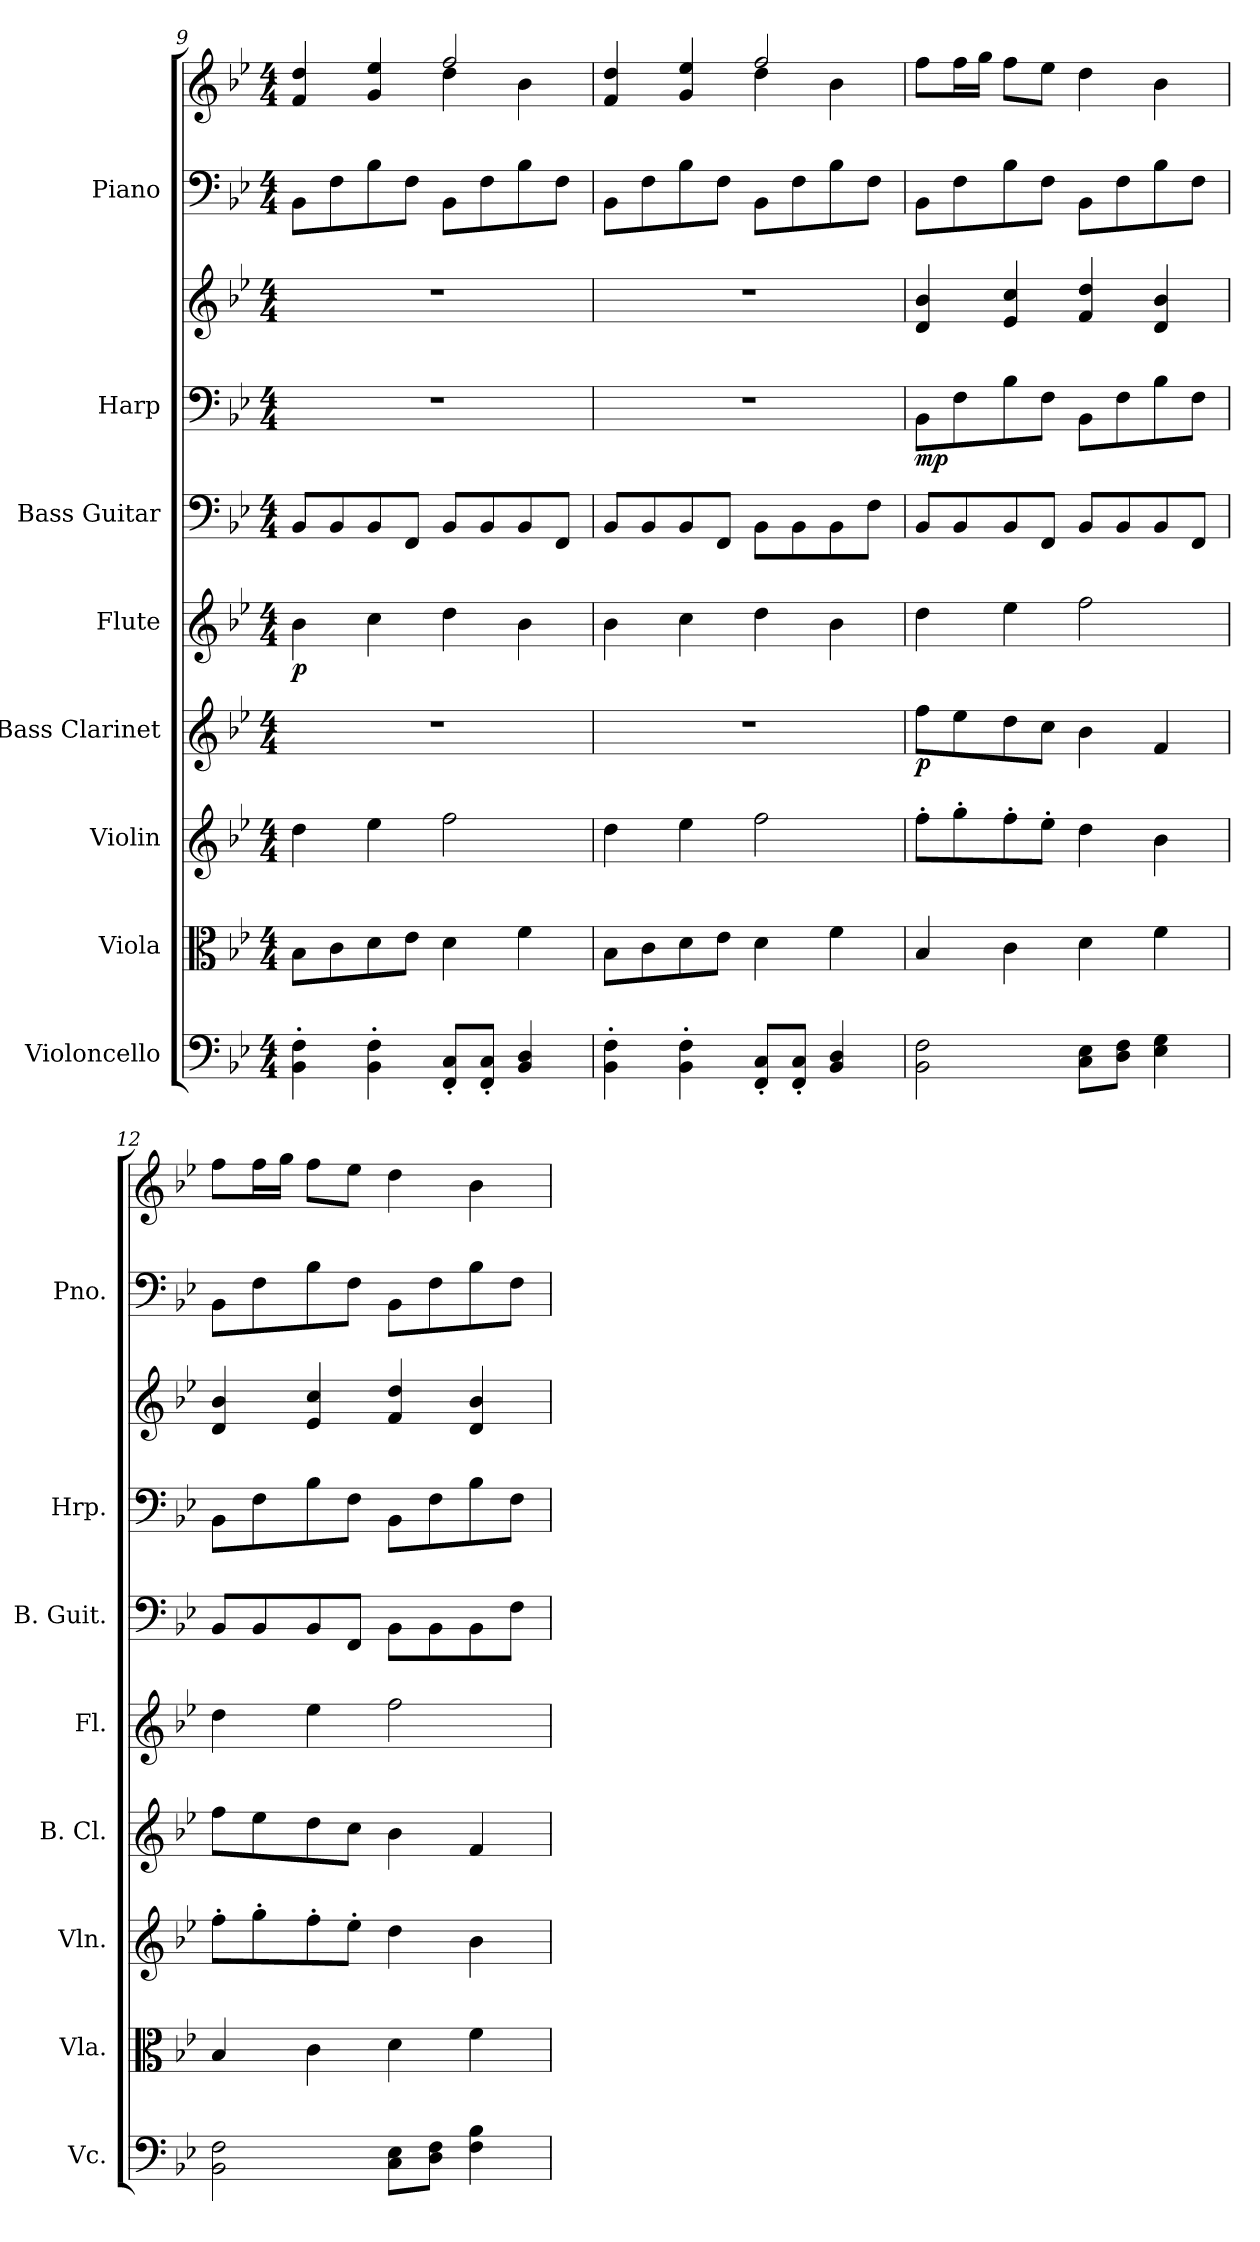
**kern	**kern	**kern	**kern	**dynam	**kern	**dynam	**kern	**kern	**kern	**dynam	**kern	**kern
*part8	*part7	*part6	*part5	*part5	*part4	*part4	*part3	*part2	*part2	*part2	*part1	*part1
*staff10	*staff9	*staff8	*staff7	*staff7	*staff6	*staff6	*staff5	*staff4	*staff3	*staff3/4	*staff2	*staff1
*I"Violoncello	*I"Viola	*I"Violin	*I"Bass Clarinet	*	*I"Flute	*	*I"Bass Guitar	*I"Harp	*	*	*I"Piano	*
*I'Vc.	*I'Vla.	*I'Vln.	*I'B. Cl.	*	*I'Fl.	*	*I'B. Guit.	*I'Hrp.	*	*	*I'Pno.	*
!!LO:PB:g=z
*clefF4	*clefC3	*clefG2	*clefG2	*	*clefG2	*	*clefF4	*clefF4	*clefG2	*	*clefF4	*clefG2
*	*	*	*ITrd8c14	*	*	*	*ITrd7c12	*	*	*	*	*
*k[b-e-]	*k[b-e-]	*k[b-e-]	*k[b-e-]	*	*k[b-e-]	*	*k[b-e-]	*k[b-e-]	*k[b-e-]	*	*k[b-e-]	*k[b-e-]
*M4/4	*M4/4	*M4/4	*M4/4	*	*M4/4	*	*M4/4	*M4/4	*M4/4	*	*M4/4	*M4/4
=9	=9	=9	=9	=9	=9	=9	=9	=9	=9	=9	=9	=9
*	*	*	*	*	*	*	*	*	*	*	*	*^
!	!	!	!	!	!	!LO:DY:b	!	!	!	!	!	!	!
4BB-i\' 4Fj\'	8B-i\L	4ddZ\	1r	.	4b-i\	p	8BBB-i/L	1r	1r	.	8BB-i\L	4fj/ 4ddZ/	2ryy
.	8cV\	.	.	.	.	.	8BBB-i/	.	.	.	8Fj\	.	.
4BB-i\' 4Fj\'	8dZ\	4ee-N\	.	.	4ccV\	.	8BBB-i/	.	.	.	8B-i\	4gl/ 4ee-N/	.
.	8e-N\J	.	.	.	.	.	8FFFj/J	.	.	.	8Fj\J	.	.
8FFj/' 8CV/'L	4dZ\	2ffj\	.	.	4ddZ\	.	8BBB-i/L	.	.	.	8BB-i\L	2ffj/	4ddZ\
8FFj/' 8CV/'J	.	.	.	.	.	.	8BBB-i/	.	.	.	8Fj\	.	.
4BB-i/ 4DZ/	4fj\	.	.	.	4b-i\	.	8BBB-i/	.	.	.	8B-i\	.	4b-i\
.	.	.	.	.	.	.	8FFFj/J	.	.	.	8Fj\J	.	.
=10	=10	=10	=10	=10	=10	=10	=10	=10	=10	=10	=10	=10	=10
4BB-i\' 4Fj\'	8B-i\L	4ddZ\	1r	.	4b-i\	.	8BBB-i/L	1r	1r	.	8BB-i\L	4fj/ 4ddZ/	2ryy
.	8cV\	.	.	.	.	.	8BBB-i/	.	.	.	8Fj\	.	.
4BB-i\' 4Fj\'	8dZ\	4ee-N\	.	.	4ccV\	.	8BBB-i/	.	.	.	8B-i\	4gl/ 4ee-N/	.
.	8e-N\J	.	.	.	.	.	8FFFj/J	.	.	.	8Fj\J	.	.
8FFj/' 8CV/'L	4dZ\	2ffj\	.	.	4ddZ\	.	8BBB-i\L	.	.	.	8BB-i\L	2ffj/	4ddZ\
8FFj/' 8CV/'J	.	.	.	.	.	.	8BBB-i\	.	.	.	8Fj\	.	.
4BB-i/ 4DZ/	4fj\	.	.	.	4b-i\	.	8BBB-i\	.	.	.	8B-i\	.	4b-i\
.	.	.	.	.	.	.	8FFj\J	.	.	.	8Fj\J	.	.
*	*	*	*	*	*	*	*	*	*	*	*	*v	*v
=11	=11	=11	=11	=11	=11	=11	=11	=11	=11	=11	=11	=11
!	!	!	!	!LO:DY:b	!	!	!	!	!	!LO:DY:b=2	!	!
2BB-i\ 2Fj\	4B-i/	8ff'j\L	8fj\L	p	4ddZ\	.	8BBB-i/L	8BB-i\L	4dZ/ 4b-i/	mp	8BB-i\L	8ffj\L
.	.	8gg'l\	8e-N\	.	.	.	8BBB-i/	8Fj\	.	.	8Fj\	16ffj\L
.	.	.	.	.	.	.	.	.	.	.	.	16ggl\JJ
.	4cV\	8ff'j\	8dZ\	.	4ee-N\	.	8BBB-i/	8B-i\	4e-N/ 4ccV/	.	8B-i\	8ffj\L
.	.	8ee-'N\J	8cV\J	.	.	.	8FFFj/J	8Fj\J	.	.	8Fj\J	8ee-N\J
8CV\ 8E-N\L	4dZ\	4ddZ\	4B-i\	.	2ffj\	.	8BBB-i/L	8BB-i\L	4fj/ 4ddZ/	.	8BB-i\L	4ddZ\
8DZ\ 8Fj\J	.	.	.	.	.	.	8BBB-i/	8Fj\	.	.	8Fj\	.
4E-N\ 4Gl\	4fj\	4b-i\	4Fj/	.	.	.	8BBB-i/	8B-i\	4dZ/ 4b-i/	.	8B-i\	4b-i\
.	.	.	.	.	.	.	8FFFj/J	8Fj\J	.	.	8Fj\J	.
=12	=12	=12	=12	=12	=12	=12	=12	=12	=12	=12	=12	=12
2BB-i\ 2Fj\	4B-i/	8ff'j\L	8fj\L	.	4ddZ\	.	8BBB-i/L	8BB-i\L	4dZ/ 4b-i/	.	8BB-i\L	8ffj\L
.	.	8gg'l\	8e-N\	.	.	.	8BBB-i/	8Fj\	.	.	8Fj\	16ffj\L
.	.	.	.	.	.	.	.	.	.	.	.	16ggl\JJ
.	4cV\	8ff'j\	8dZ\	.	4ee-N\	.	8BBB-i/	8B-i\	4e-N/ 4ccV/	.	8B-i\	8ffj\L
.	.	8ee-'N\J	8cV\J	.	.	.	8FFFj/J	8Fj\J	.	.	8Fj\J	8ee-N\J
8CV\ 8E-N\L	4dZ\	4ddZ\	4B-i\	.	2ffj\	.	8BBB-i\L	8BB-i\L	4fj/ 4ddZ/	.	8BB-i\L	4ddZ\
8DZ\ 8Fj\J	.	.	.	.	.	.	8BBB-i\	8Fj\	.	.	8Fj\	.
4Fj\ 4B-i\	4fj\	4b-i\	4Fj/	.	.	.	8BBB-i\	8B-i\	4dZ/ 4b-i/	.	8B-i\	4b-i\
.	.	.	.	.	.	.	8FFj\J	8Fj\J	.	.	8Fj\J	.
=	=	=	=	=	=	=	=	=	=	=	=	=
*-	*-	*-	*-	*-	*-	*-	*-	*-	*-	*-	*-	*-
